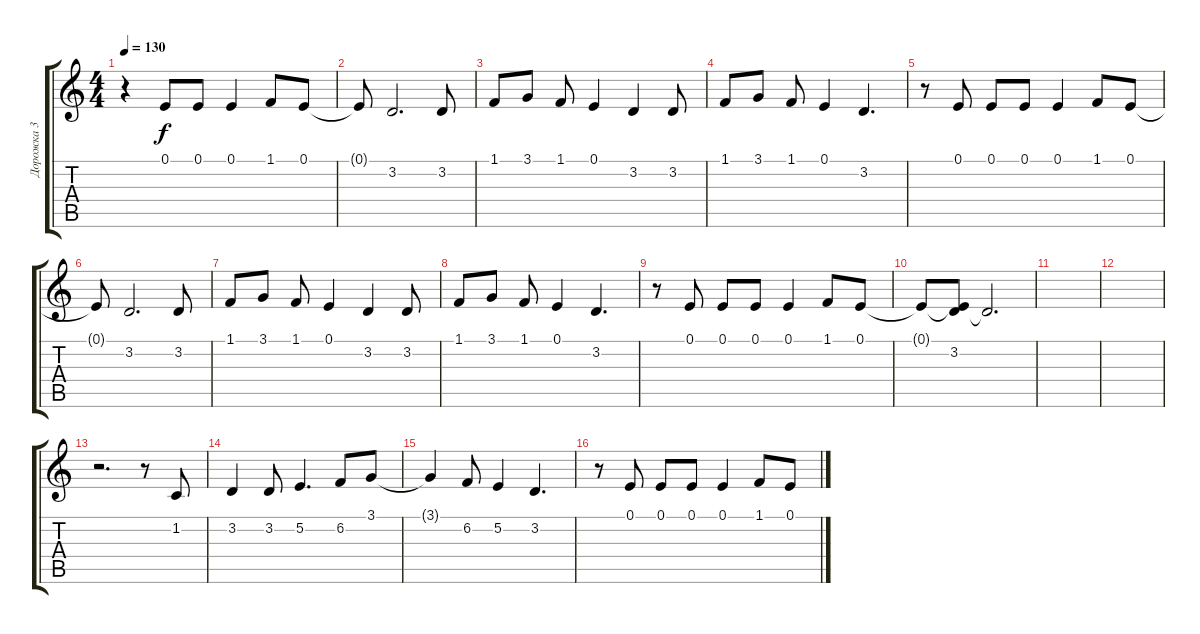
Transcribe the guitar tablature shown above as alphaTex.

\track ("Дорожка 3" "Дорожка 3") {instrument pad4choir}
\staff {score tabs}
\tuning (E4 B3 G3 D3 A2 E2) {hide}
\ts (4 4)
\tempo 130
\clef g2
\ks c
r.4{dy f} 0.1.8 0.1.8 0.1.4 1.1.8 0.1.8 |
0.1{t}.8 3.2.2{d} 3.2.8 |
1.1.8 3.1.8 1.1.8 0.1.4 3.2.4 3.2.8 |
1.1.8 3.1.8 1.1.8 0.1.4 3.2.4{d} |
r.8 0.1.8 0.1.8 0.1.8 0.1.4 1.1.8 0.1.8 |
0.1{t}.8 3.2.2{d} 3.2.8 |
1.1.8 3.1.8 1.1.8 0.1.4 3.2.4 3.2.8 |
1.1.8 3.1.8 1.1.8 0.1.4 3.2.4{d} |
r.8 0.1.8 0.1.8 0.1.8 0.1.4 1.1.8 0.1.8 |
0.1{t}.8 (0.1{t} 3.2).8 3.2{t}.2{d} |
|
|
r.2{d} r.8 1.2.8 |
3.2.4 3.2.8 5.2.4{d} 6.2.8 3.1.8 |
3.1{t}.4 6.2.8 5.2.4 3.2.4{d} |
r.8 0.1.8 0.1.8 0.1.8 0.1.4 1.1.8 0.1.8
